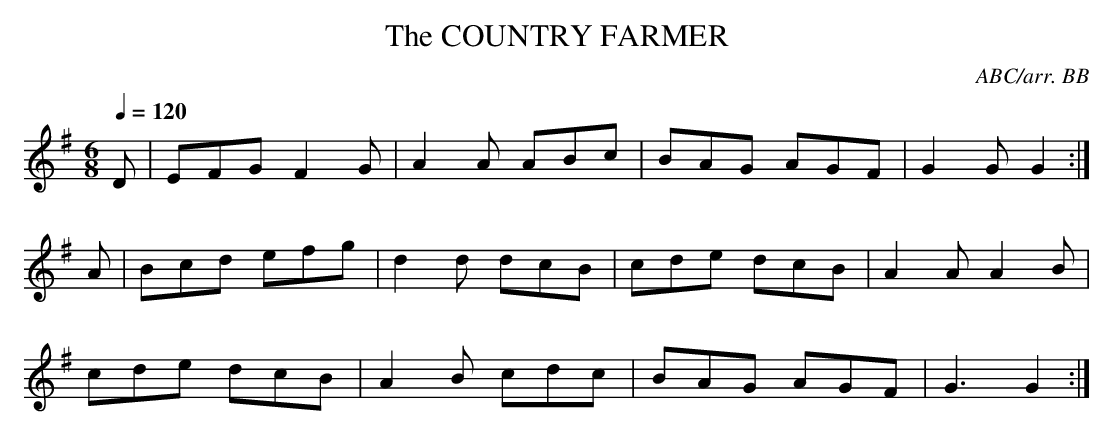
X:1
T:COUNTRY FARMER, The
C:ABC/arr. BB
M:6/8
L:1/8
Q:1/4=120
K:G % source key Bb
D|EFG F2G|A2A ABc|BAG AGF|G2G G2 :|
A|Bcd efg|d2d dcB|cde dcB|A2A A2B|
cde dcB|A2B cdc|BAG AGF|G3 G2 :|
